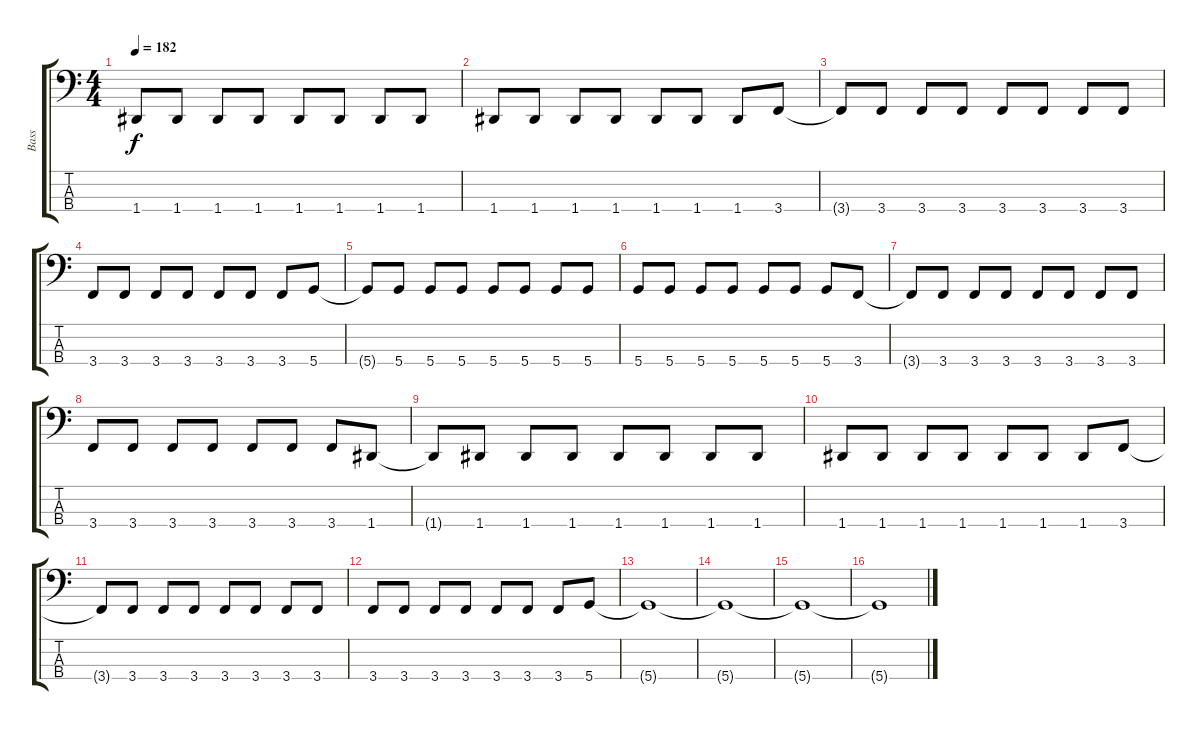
\track ("Bass" "Bass") {instrument electricbasspick}
\staff {score tabs}
\tuning (G2 D2 A1 D1) {hide}
\ts (4 4)
\tempo 182
\clef f4
\ks c
1.4.8{dy f} 1.4.8 1.4.8 1.4.8 1.4.8 1.4.8 1.4.8 1.4.8 |
1.4.8 1.4.8 1.4.8 1.4.8 1.4.8 1.4.8 1.4.8 3.4.8 |
3.4{t}.8 3.4.8 3.4.8 3.4.8 3.4.8 3.4.8 3.4.8 3.4.8 |
3.4.8 3.4.8 3.4.8 3.4.8 3.4.8 3.4.8 3.4.8 5.4.8 |
5.4{t}.8 5.4.8 5.4.8 5.4.8 5.4.8 5.4.8 5.4.8 5.4.8 |
5.4.8 5.4.8 5.4.8 5.4.8 5.4.8 5.4.8 5.4.8 3.4.8 |
3.4{t}.8 3.4.8 3.4.8 3.4.8 3.4.8 3.4.8 3.4.8 3.4.8 |
3.4.8 3.4.8 3.4.8 3.4.8 3.4.8 3.4.8 3.4.8 1.4.8 |
1.4{t}.8 1.4.8 1.4.8 1.4.8 1.4.8 1.4.8 1.4.8 1.4.8 |
1.4.8 1.4.8 1.4.8 1.4.8 1.4.8 1.4.8 1.4.8 3.4.8 |
3.4{t}.8 3.4.8 3.4.8 3.4.8 3.4.8 3.4.8 3.4.8 3.4.8 |
3.4.8 3.4.8 3.4.8 3.4.8 3.4.8 3.4.8 3.4.8 5.4.8 |
5.4{t}.1 |
5.4{t}.1 |
5.4{t}.1 |
5.4{t}.1
